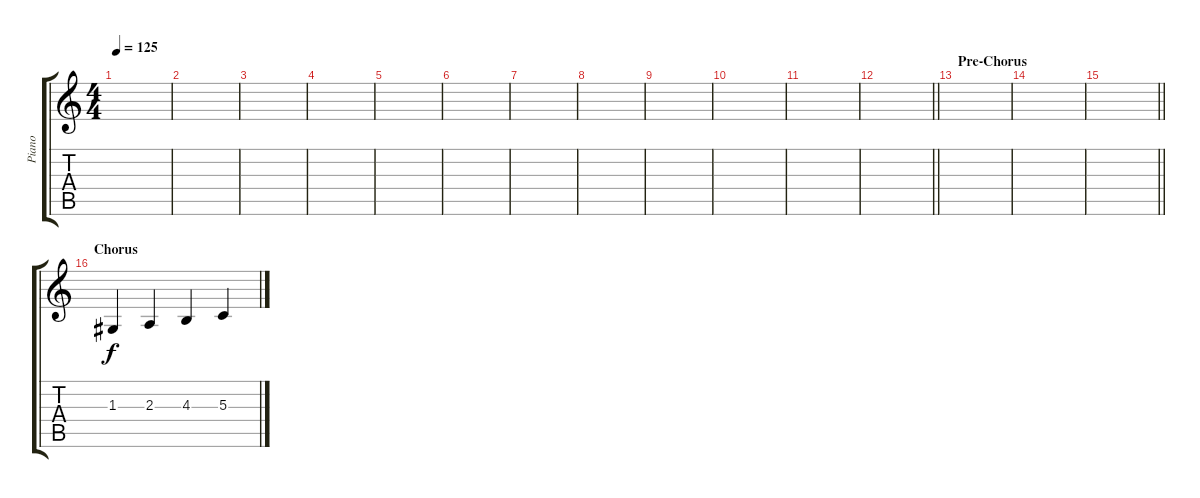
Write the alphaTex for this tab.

\track ("Piano" "Piano") {instrument electricgrandpiano}
\staff {score tabs}
\tuning (E4 B3 G3 D3 A2 E2) {hide}
\ts (4 4)
\tempo 125
\clef g2
\ks c
|
|
|
|
|
|
|
|
|
|
|
\barLineRight lightlight
|
\section ("" "Pre-Chorus")
|
|
\barLineRight lightlight
|
\section ("" "Chorus")
1.3.4 2.3.4 4.3.4 5.3.4
